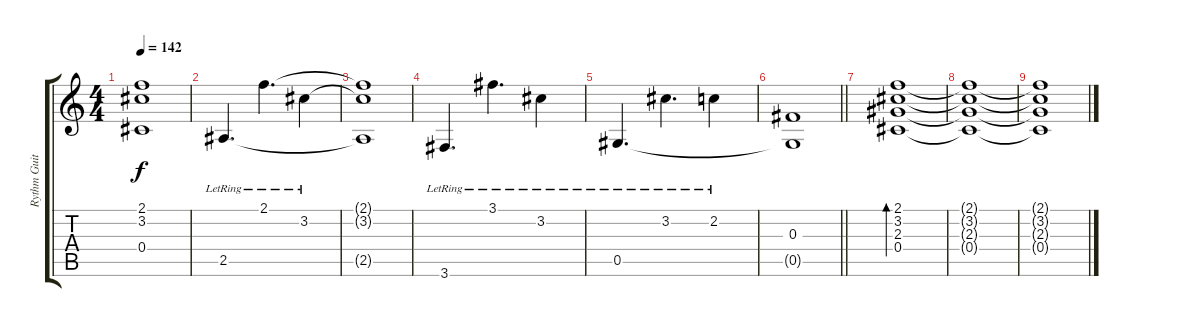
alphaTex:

\track ("Rythm Guitar" "Rythm Guit") {instrument acousticguitarsteel}
\staff {score tabs}
\tuning (Eb4 Bb3 Gb3 Db3 Ab2 Eb2) {hide}
\ts (4 4)
\tempo 142
\clef g2
\ks c
(2.1{t} 3.2{t} 0.4{t}).1{dy f} |
2.5{lr}.4{d} 2.1{lr}.4{d} 3.2{lr}.4 |
(2.1{t} 3.2{t} 2.5{t}).1 |
3.6{lr}.4{d} 3.1{lr}.4{d} 3.2{lr}.4 |
0.5{lr}.4{d} 3.2{lr}.4{d} 2.2{lr}.4 |
\barLineRight lightlight
(0.3 0.5{t}).1 |
(2.1 3.2 2.3 0.4).1{bd 480} |
(2.1{t} 3.2{t} 2.3{t} 0.4{t}).1 |
(2.1{t} 3.2{t} 2.3{t} 0.4{t}).1
